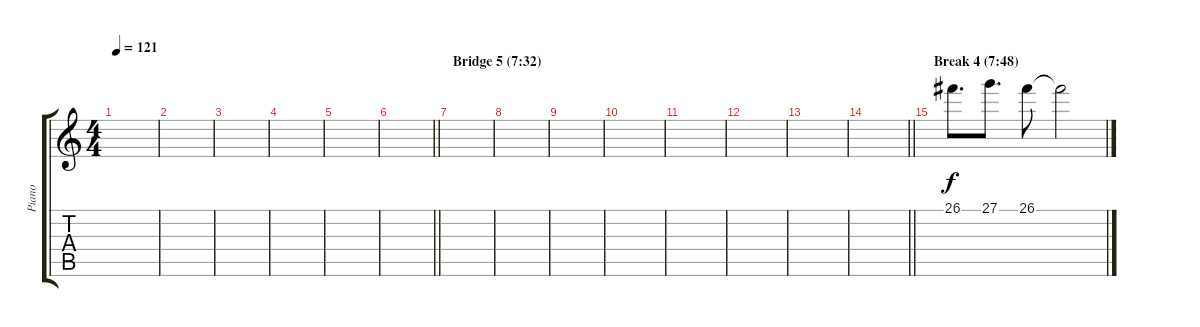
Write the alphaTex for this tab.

\track ("Piano" "Piano") {instrument acousticgrandpiano}
\staff {score tabs}
\tuning (E4 B3 G3 D3 A2 E2) {hide}
\ts (4 4)
\tempo 121
\clef g2
\ks c
|
|
|
|
|
\barLineRight lightlight
|
\section ("" "Bridge 5 (7:32)")
|
|
|
|
|
|
|
\barLineRight lightlight
|
\section ("" "Break 4 (7:48)")
26.1.8{d} 27.1.8{d} 26.1.8 26.1{t}.2
